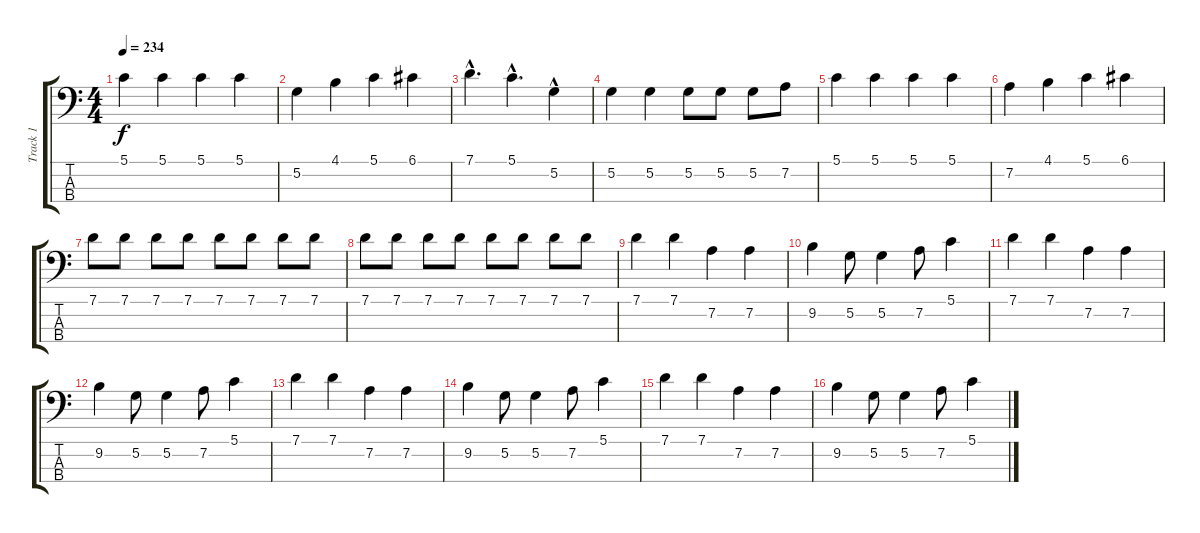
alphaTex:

\track ("Track 1" "Track 1") {instrument slapbass2}
\staff {score tabs}
\tuning (G2 D2 A1 E1) {hide}
\ts (4 4)
\tempo 234
\clef f4
\ks c
5.1.4{dy f} 5.1.4 5.1.4 5.1.4 |
5.2.4 4.1.4 5.1.4 6.1.4 |
7.1{hac}.4{d} 5.1{hac}.4{d} 5.2{hac}.4 |
5.2.4 5.2.4 5.2.8 5.2.8 5.2.8 7.2.8 |
5.1.4 5.1.4 5.1.4 5.1.4 |
7.2.4 4.1.4 5.1.4 6.1.4 |
7.1.8 7.1.8 7.1.8 7.1.8 7.1.8 7.1.8 7.1.8 7.1.8 |
7.1.8 7.1.8 7.1.8 7.1.8 7.1.8 7.1.8 7.1.8 7.1.8 |
7.1.4 7.1.4 7.2.4 7.2.4 |
9.2.4 5.2.8 5.2.4 7.2.8 5.1.4 |
7.1.4 7.1.4 7.2.4 7.2.4 |
9.2.4 5.2.8 5.2.4 7.2.8 5.1.4 |
7.1.4 7.1.4 7.2.4 7.2.4 |
9.2.4 5.2.8 5.2.4 7.2.8 5.1.4 |
7.1.4 7.1.4 7.2.4 7.2.4 |
9.2.4 5.2.8 5.2.4 7.2.8 5.1.4
